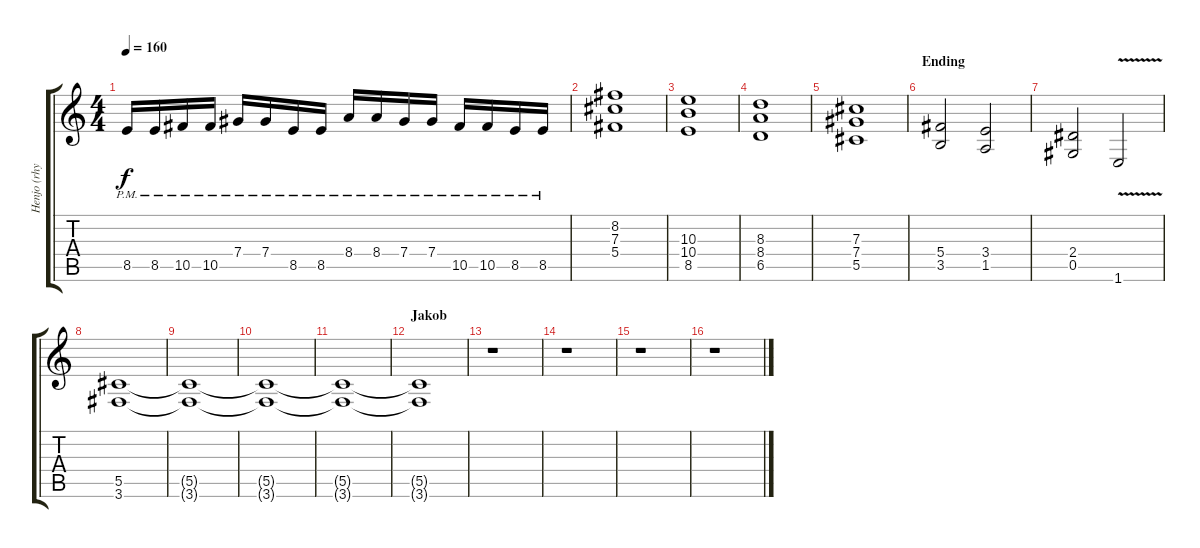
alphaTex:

\track ("Henjo (rhythm)" "Henjo (rhy") {instrument distortionguitar}
\staff {score tabs}
\tuning (Eb4 Bb3 Gb3 Db3 Ab2 Eb2) {hide}
\ts (4 4)
\tempo 160
\clef g2
\ks c
8.5{pm}.16{dy f} 8.5{pm}.16 10.5{pm}.16 10.5{pm}.16 7.4{pm}.16 7.4{pm}.16 8.5{pm}.16 8.5{pm}.16 8.4{pm}.16 8.4{pm}.16 7.4{pm}.16 7.4{pm}.16 10.5{pm}.16 10.5{pm}.16 8.5{pm}.16 8.5{pm}.16 |
(8.2 7.3 5.4).1 |
(10.3 10.4 8.5).1 |
(8.3 8.4 6.5).1 |
(7.3 7.4 5.5).1 |
\section ("" "Ending")
(5.4 3.5).2 (3.4 1.5).2 |
(2.4 0.5).2 1.6{v}.2 |
(5.5 3.6).1 |
(5.5{t} 3.6{t}).1{volume 0} |
(5.5{t} 3.6{t}).1 |
(5.5{t} 3.6{t}).1 |
\section ("" "Jakob")
(5.5{t} 3.6{t}).1 |
r.1 |
r.1 |
r.1 |
r.1
